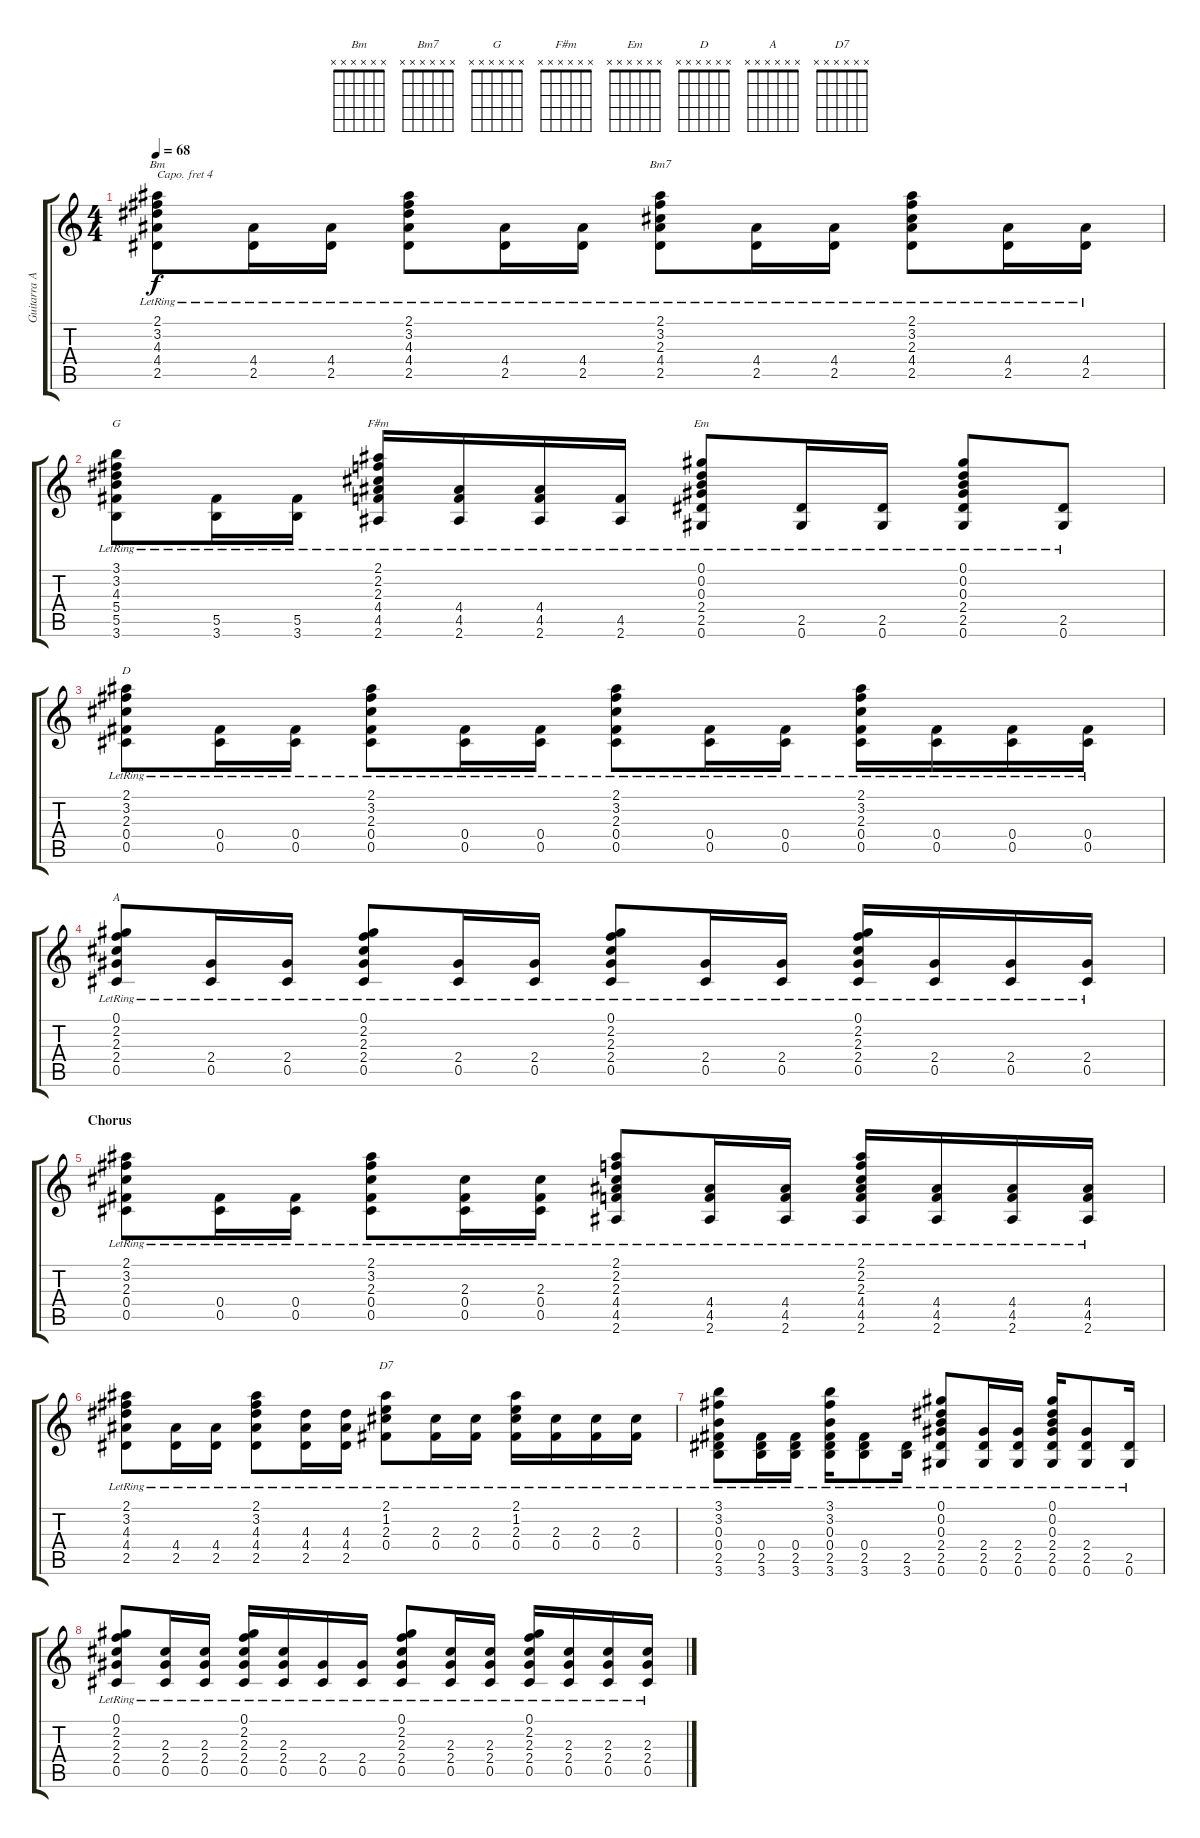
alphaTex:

\track ("Guitarra Acústica" "Guitarra A") {instrument acousticguitarsteel}
\staff {score tabs}
\capo 4
\tuning (E4 B3 G3 D3 A2 E2) {hide}
\chord ("Bm" x x x x x x)
\chord ("Bm7" x x x x x x)
\chord ("G" x x x x x x)
\chord ("F#m" x x x x x x)
\chord ("Em" x x x x x x)
\chord ("D" x x x x x x)
\chord ("A" x x x x x x)
\chord ("D7" x x x x x x)
\ts (4 4)
\tempo 68
\clef g2
\ks c
(2.1{lr} 3.2{lr} 4.3{lr} 4.4{lr} 2.5{lr}).8{ch "Bm" dy f} (4.4{lr} 2.5{lr}).16 (4.4{lr} 2.5{lr}).16 (2.1{lr} 3.2{lr} 4.3{lr} 4.4{lr} 2.5{lr}).8 (4.4{lr} 2.5{lr}).16 (4.4{lr} 2.5{lr}).16 (2.1{lr} 3.2{lr} 2.3{lr} 4.4{lr} 2.5{lr}).8{ch "Bm7"} (4.4{lr} 2.5{lr}).16 (4.4{lr} 2.5{lr}).16 (2.1{lr} 3.2{lr} 2.3{lr} 4.4{lr} 2.5{lr}).8 (4.4{lr} 2.5{lr}).16 (4.4{lr} 2.5{lr}).16 |
(3.1{lr} 3.2{lr} 4.3{lr} 5.4{lr} 5.5{lr} 3.6{lr}).8{ch "G"} (5.5{lr} 3.6{lr}).16 (5.5{lr} 3.6{lr}).16 (2.1{lr} 2.2{lr} 2.3{lr} 4.4{lr} 4.5{lr} 2.6{lr}).16{ch "F#m"} (4.4{lr} 4.5{lr} 2.6{lr}).16 (4.4{lr} 4.5{lr} 2.6{lr}).16 (4.5{lr} 2.6{lr}).16 (0.1{lr} 0.2{lr} 0.3{lr} 2.4{lr} 2.5{lr} 0.6{lr}).8{ch "Em"} (2.5{lr} 0.6{lr}).16 (2.5{lr} 0.6{lr}).16 (0.1{lr} 0.2{lr} 0.3{lr} 2.4{lr} 2.5{lr} 0.6{lr}).8 (2.5{lr} 0.6{lr}).8 |
(2.1{lr} 3.2{lr} 2.3{lr} 0.4{lr} 0.5{lr}).8{ch "D"} (0.4{lr} 0.5{lr}).16 (0.4{lr} 0.5{lr}).16 (2.1{lr} 3.2{lr} 2.3{lr} 0.4{lr} 0.5{lr}).8 (0.4{lr} 0.5{lr}).16 (0.4{lr} 0.5{lr}).16 (2.1{lr} 3.2{lr} 2.3{lr} 0.4{lr} 0.5{lr}).8 (0.4{lr} 0.5{lr}).16 (0.4{lr} 0.5{lr}).16 (2.1{lr} 3.2{lr} 2.3{lr} 0.4{lr} 0.5{lr}).16 (0.4{lr} 0.5{lr}).16 (0.4{lr} 0.5{lr}).16 (0.4{lr} 0.5{lr}).16 |
(0.1{lr} 2.2{lr} 2.3{lr} 2.4{lr} 0.5{lr}).8{ch "A"} (2.4{lr} 0.5{lr}).16 (2.4{lr} 0.5{lr}).16 (0.1{lr} 2.2{lr} 2.3{lr} 2.4{lr} 0.5{lr}).8 (2.4{lr} 0.5{lr}).16 (2.4{lr} 0.5{lr}).16 (0.1{lr} 2.2{lr} 2.3{lr} 2.4{lr} 0.5{lr}).8 (2.4{lr} 0.5{lr}).16 (2.4{lr} 0.5{lr}).16 (0.1{lr} 2.2{lr} 2.3{lr} 2.4{lr} 0.5{lr}).16 (2.4{lr} 0.5{lr}).16 (2.4{lr} 0.5{lr}).16 (2.4{lr} 0.5{lr}).16 |
\section ("" "Chorus")
(2.1{lr} 3.2{lr} 2.3{lr} 0.4{lr} 0.5{lr}).8 (0.4{lr} 0.5{lr}).16 (0.4{lr} 0.5{lr}).16 (2.1{lr} 3.2{lr} 2.3{lr} 0.4{lr} 0.5{lr}).8 (2.3{lr} 0.4{lr} 0.5{lr}).16 (2.3{lr} 0.4{lr} 0.5{lr}).16 (2.1{lr} 2.2{lr} 2.3{lr} 4.4{lr} 4.5{lr} 2.6{lr}).8 (4.4{lr} 4.5{lr} 2.6{lr}).16 (4.4{lr} 4.5{lr} 2.6{lr}).16 (2.1{lr} 2.2{lr} 2.3{lr} 4.4{lr} 4.5{lr} 2.6{lr}).16 (4.4{lr} 4.5{lr} 2.6{lr}).16 (4.4{lr} 4.5{lr} 2.6{lr}).16 (4.4{lr} 4.5{lr} 2.6{lr}).16 |
(2.1{lr} 3.2{lr} 4.3{lr} 4.4{lr} 2.5{lr}).8 (4.4{lr} 2.5{lr}).16 (4.4{lr} 2.5{lr}).16 (2.1{lr} 3.2{lr} 4.3{lr} 4.4{lr} 2.5{lr}).8 (4.3{lr} 4.4{lr} 2.5{lr}).16 (4.3{lr} 4.4{lr} 2.5{lr}).16 (2.1{lr} 1.2{lr} 2.3{lr} 0.4{lr}).8{ch "D7"} (2.3{lr} 0.4{lr}).16 (2.3{lr} 0.4{lr}).16 (2.1{lr} 1.2{lr} 2.3{lr} 0.4{lr}).16 (2.3{lr} 0.4{lr}).16 (2.3{lr} 0.4{lr}).16 (2.3{lr} 0.4{lr}).16 |
(3.1{lr} 3.2{lr} 0.3{lr} 0.4{lr} 2.5{lr} 3.6{lr}).8 (0.4{lr} 2.5{lr} 3.6{lr}).16 (0.4{lr} 2.5{lr} 3.6{lr}).16 (3.1{lr} 3.2{lr} 0.3{lr} 0.4{lr} 2.5{lr} 3.6{lr}).16 (0.4{lr} 2.5{lr} 3.6{lr}).8 (2.5{lr} 3.6{lr}).16 (0.1{lr} 0.2{lr} 0.3{lr} 2.4{lr} 2.5{lr} 0.6{lr}).8 (2.4{lr} 2.5{lr} 0.6{lr}).16 (2.4{lr} 2.5{lr} 0.6{lr}).16 (0.1{lr} 0.2{lr} 0.3{lr} 2.4{lr} 2.5{lr} 0.6{lr}).16 (2.4{lr} 2.5{lr} 0.6{lr}).8 (2.5{lr} 0.6{lr}).16 |
(0.1{lr} 2.2{lr} 2.3{lr} 2.4{lr} 0.5{lr}).8 (2.3{lr} 2.4{lr} 0.5{lr}).16 (2.3{lr} 2.4{lr} 0.5{lr}).16 (0.1{lr} 2.2{lr} 2.3{lr} 2.4{lr} 0.5{lr}).16 (2.3{lr} 2.4{lr} 0.5{lr}).16 (2.4{lr} 0.5{lr}).16 (2.4{lr} 0.5{lr}).16 (0.1{lr} 2.2{lr} 2.3{lr} 2.4{lr} 0.5{lr}).8 (2.3{lr} 2.4{lr} 0.5{lr}).16 (2.3{lr} 2.4{lr} 0.5{lr}).16 (0.1{lr} 2.2{lr} 2.3{lr} 2.4{lr} 0.5{lr}).16 (2.3{lr} 2.4{lr} 0.5{lr}).16 (2.3{lr} 2.4{lr} 0.5{lr}).16 (2.3{lr} 2.4{lr} 0.5{lr}).16
